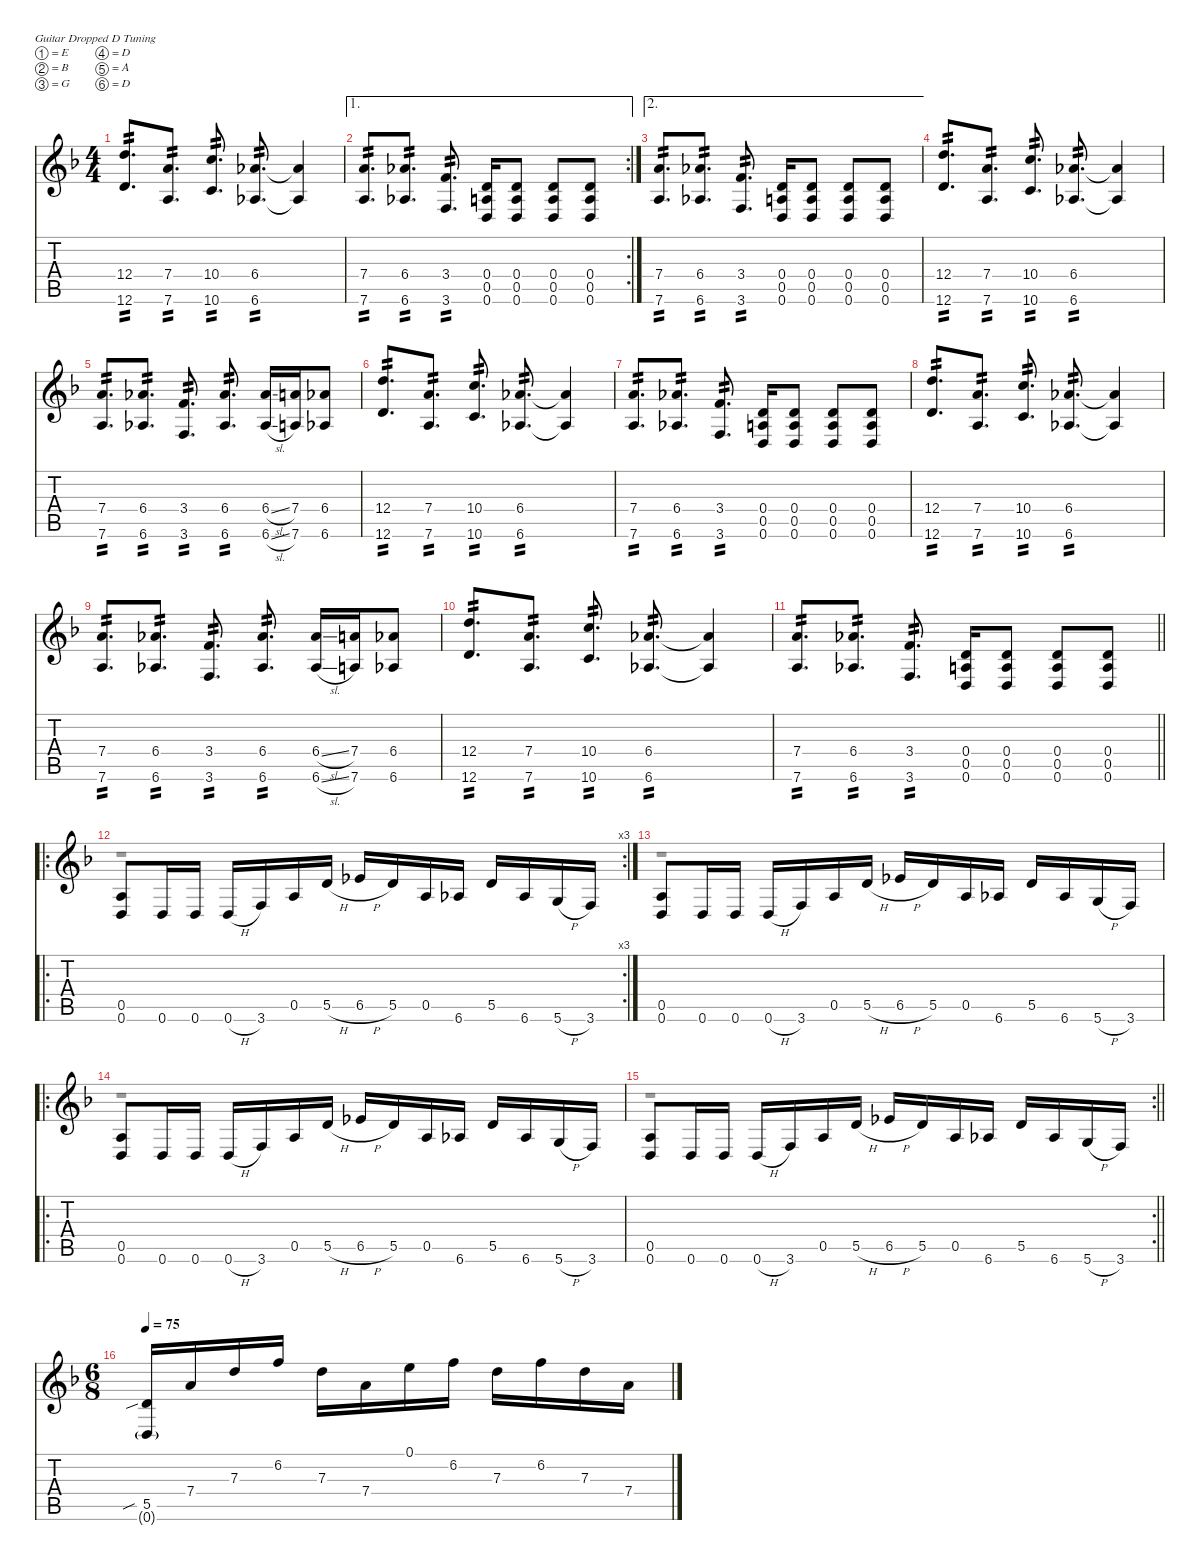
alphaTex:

\defaultSystemsLayout 4
\hideDynamics
\bracketExtendMode nobrackets
\singleTrackTrackNamePolicy hidden
\multiTrackTrackNamePolicy hidden
\otherSystemsTrackNameOrientation horizontal
\track ("Guitar 1" "Guitar 1") {defaultSystemsLayout 4 instrument distortionguitar}
\staff {score tabs}
\tuning (E4 B3 G3 D3 A2 D2)
\voice
\ts (4 4)
\tempo (85 hide)
\clef g2
\ks dminor
(12.4{acc forcenatural} 12.6{acc forcenatural}).8{d tp 2 dy mf beam Up} (7.4{acc forcenatural} 7.6{acc forcenatural}).8{d tp 2 beam Up} (10.4{acc forcenatural} 10.6{acc forcenatural}).8{d tp 2 beam Up} (6.4{acc b} 6.6{acc b}).8{d tp 2 beam Up} (6.4{t acc b} 6.6{t acc b}).4{beam Up} |
\ae 1
\rc 2
\tempo (84 hide)
(7.4{acc forcenatural} 7.6{acc forcenatural}).8{d tp 2 beam Up} (6.4{acc b} 6.6{acc b}).8{d tp 2 beam Up} (3.4{acc forcenatural} 3.6{acc forcenatural}).8{d tp 2 beam Up} (0.4{acc forcenatural} 0.5{acc forcenatural} 0.6{acc forcenatural}).16{beam Up} (0.4{acc forcenatural} 0.5{acc forcenatural} 0.6{acc forcenatural}).8{beam Up} (0.4{acc forcenatural} 0.5{acc forcenatural} 0.6{acc forcenatural}).8{beam Up} (0.4{acc forcenatural} 0.5{acc forcenatural} 0.6{acc forcenatural}).8{beam Up} |
\ae 2
\tempo (85 hide)
(7.4{acc forcenatural} 7.6{acc forcenatural}).8{d tp 2 beam Up} (6.4{acc b} 6.6{acc b}).8{d tp 2 beam Up} (3.4{acc forcenatural} 3.6{acc forcenatural}).8{d tp 2 beam Up} (0.4{acc forcenatural} 0.5{acc forcenatural} 0.6{acc forcenatural}).16{beam Up} (0.4{acc forcenatural} 0.5{acc forcenatural} 0.6{acc forcenatural}).8{beam Up} (0.4{acc forcenatural} 0.5{acc forcenatural} 0.6{acc forcenatural}).8{beam Up} (0.4{acc forcenatural} 0.5{acc forcenatural} 0.6{acc forcenatural}).8{beam Up} |
\tempo (84 0.00625 hide)
(12.4{acc forcenatural} 12.6{acc forcenatural}).8{d tp 2 beam Up} (7.4{acc forcenatural} 7.6{acc forcenatural}).8{d tp 2 beam Up} (10.4{acc forcenatural} 10.6{acc forcenatural}).8{d tp 2 beam Up} (6.4{acc b} 6.6{acc b}).8{d tp 2 beam Up} (6.4{t acc b} 6.6{t acc b}).4{beam Up} |
\tempo (85 0.00625 hide)
(7.4{acc forcenatural} 7.6{acc forcenatural}).8{d tp 2 beam Up} (6.4{acc b} 6.6{acc b}).8{d tp 2 beam Up} (3.4{acc forcenatural} 3.6{acc forcenatural}).8{d tp 2 beam Up} (6.4{acc b} 6.6{acc b}).8{d tp 2 beam Up} (6.4{sl acc b} 6.6{sl acc b}).16{beam Up} (7.4{acc forcenatural} 7.6{acc forcenatural}).16{beam Up} (6.4{acc b} 6.6{acc b}).8{beam Up} |
\tempo (84 0.00625 hide)
(12.4{acc forcenatural} 12.6{acc forcenatural}).8{d tp 2 beam Up} (7.4{acc forcenatural} 7.6{acc forcenatural}).8{d tp 2 beam Up} (10.4{acc forcenatural} 10.6{acc forcenatural}).8{d tp 2 beam Up} (6.4{acc b} 6.6{acc b}).8{d tp 2 beam Up} (6.4{t acc b} 6.6{t acc b}).4{beam Up} |
\tempo (85 hide)
(7.4{acc forcenatural} 7.6{acc forcenatural}).8{d tp 2 beam Up} (6.4{acc b} 6.6{acc b}).8{d tp 2 beam Up} (3.4{acc forcenatural} 3.6{acc forcenatural}).8{d tp 2 beam Up} (0.4{acc forcenatural} 0.5{acc forcenatural} 0.6{acc forcenatural}).16{beam Up} (0.4{acc forcenatural} 0.5{acc forcenatural} 0.6{acc forcenatural}).8{beam Up} (0.4{acc forcenatural} 0.5{acc forcenatural} 0.6{acc forcenatural}).8{beam Up} (0.4{acc forcenatural} 0.5{acc forcenatural} 0.6{acc forcenatural}).8{beam Up} |
\tempo (84 0.00625 hide)
(12.4{acc forcenatural} 12.6{acc forcenatural}).8{d tp 2 dy f beam Up} (7.4{acc forcenatural} 7.6{acc forcenatural}).8{d tp 2 beam Up} (10.4{acc forcenatural} 10.6{acc forcenatural}).8{d tp 2 beam Up} (6.4{acc b} 6.6{acc b}).8{d tp 2 beam Up} (6.4{t acc b} 6.6{t acc b}).4{beam Up} |
\tempo (85 0.00625 hide)
(7.4{acc forcenatural} 7.6{acc forcenatural}).8{d tp 2 beam Up} (6.4{acc b} 6.6{acc b}).8{d tp 2 beam Up} (3.4{acc forcenatural} 3.6{acc forcenatural}).8{d tp 2 beam Up} (6.4{acc b} 6.6{acc b}).8{d tp 2 beam Up} (6.4{sl acc b} 6.6{sl acc b}).16{beam Up} (7.4{acc forcenatural} 7.6{acc forcenatural}).16{beam Up} (6.4{acc b} 6.6{acc b}).8{beam Up} |
\tempo (84 hide)
(12.4{acc forcenatural} 12.6{acc forcenatural}).8{d tp 2 beam Up} (7.4{acc forcenatural} 7.6{acc forcenatural}).8{d tp 2 beam Up} (10.4{acc forcenatural} 10.6{acc forcenatural}).8{d tp 2 beam Up} (6.4{acc b} 6.6{acc b}).8{d tp 2 beam Up} (6.4{t acc b} 6.6{t acc b}).4{beam Up} |
\tempo (85 0.00625 hide)
\barLineRight lightlight
(7.4{acc forcenatural} 7.6{acc forcenatural}).8{d tp 2 beam Up} (6.4{acc b} 6.6{acc b}).8{d tp 2 beam Up} (3.4{acc forcenatural} 3.6{acc forcenatural}).8{d tp 2 beam Up} (0.4{acc forcenatural} 0.5{acc forcenatural} 0.6{acc forcenatural}).16{beam Up} (0.4{acc forcenatural} 0.5{acc forcenatural} 0.6{acc forcenatural}).8{beam Up} (0.4{acc forcenatural} 0.5{acc forcenatural} 0.6{acc forcenatural}).8{beam Up} (0.4{acc forcenatural} 0.5{acc forcenatural} 0.6{acc forcenatural}).8{beam Up} |
\ro
\rc 3
\tempo (84 hide)
(0.5{acc forcenatural} 0.6{acc forcenatural}).8{beam Up} 0.6{acc forcenatural}.16{beam Up} 0.6{acc forcenatural}.16{beam Up} 0.6{h acc forcenatural}.16{beam Up} 3.6{acc forcenatural}.16{beam Up} 0.5{acc forcenatural}.16{beam Up} 5.5{h acc forcenatural}.16{beam Up} 6.5{h acc b}.16{beam Up} 5.5{acc forcenatural}.16{beam Up} 0.5{acc forcenatural}.16{beam Up} 6.6{acc b}.16{beam Up} 5.5{acc forcenatural}.16{beam Up} 6.6{acc b}.16{beam Up} 5.6{h acc forcenatural}.16{beam Up} 3.6{acc forcenatural}.16{beam Up} |
\tempo (85 hide)
(0.5{acc forcenatural} 0.6{acc forcenatural}).8{beam Up} 0.6{acc forcenatural}.16{beam Up} 0.6{acc forcenatural}.16{beam Up} 0.6{h acc forcenatural}.16{beam Up} 3.6{acc forcenatural}.16{beam Up} 0.5{acc forcenatural}.16{beam Up} 5.5{h acc forcenatural}.16{beam Up} 6.5{h acc b}.16{beam Up} 5.5{acc forcenatural}.16{beam Up} 0.5{acc forcenatural}.16{beam Up} 6.6{acc b}.16{beam Up} 5.5{acc forcenatural}.16{beam Up} 6.6{acc b}.16{beam Up} 5.6{h acc forcenatural}.16{beam Up} 3.6{acc forcenatural}.16{beam Up} |
\ro
\tempo (84 hide)
(0.5{acc forcenatural} 0.6{acc forcenatural}).8{beam Up} 0.6{acc forcenatural}.16{beam Up} 0.6{acc forcenatural}.16{beam Up} 0.6{h acc forcenatural}.16{beam Up} 3.6{acc forcenatural}.16{beam Up} 0.5{acc forcenatural}.16{beam Up} 5.5{h acc forcenatural}.16{beam Up} 6.5{h acc b}.16{beam Up} 5.5{acc forcenatural}.16{beam Up} 0.5{acc forcenatural}.16{beam Up} 6.6{acc b}.16{beam Up} 5.5{acc forcenatural}.16{beam Up} 6.6{acc b}.16{beam Up} 5.6{h acc forcenatural}.16{beam Up} 3.6{acc forcenatural}.16{beam Up} |
\rc 2
\tempo (85 hide)
\barLineRight lightlight
(0.5{acc forcenatural} 0.6{acc forcenatural}).8{beam Up} 0.6{acc forcenatural}.16{beam Up} 0.6{acc forcenatural}.16{beam Up} 0.6{h acc forcenatural}.16{beam Up} 3.6{acc forcenatural}.16{beam Up} 0.5{acc forcenatural}.16{beam Up} 5.5{h acc forcenatural}.16{beam Up} 6.5{h acc b}.16{beam Up} 5.5{acc forcenatural}.16{beam Up} 0.5{acc forcenatural}.16{beam Up} 6.6{acc b}.16{beam Up} 5.5{acc forcenatural}.16{beam Up} 6.6{acc b}.16{beam Up} 5.6{h acc forcenatural}.16{beam Up} 3.6{acc forcenatural}.16{beam Up} |
\ts (6 8)
\beaming (8 2 2 2 2)
\tempo 75
(5.5{sib acc forcenatural} 0.6{g acc forcenatural}).16{dy mp instrument acousticguitarsteel beam Up} 7.4{acc forcenatural}.16{beam Up} 7.3{acc forcenatural}.16{beam Up} 6.2{acc forcenatural}.16{beam Up} 7.3{acc forcenatural}.16{beam Down} 7.4{acc forcenatural}.16{beam Down} 0.1{acc forcenatural}.16{beam Down} 6.2{acc forcenatural}.16{beam Down} 7.3{acc forcenatural}.16{beam Down} 6.2{acc forcenatural}.16{beam Down} 7.3{acc forcenatural}.16{beam Down} 7.4{acc forcenatural}.16{beam Down}
\voice
\clef g2
\ottava regular
\simile none
\ks dminor
|
|
|
|
|
|
|
|
|
|
\barLineRight lightlight
|
r.1{beam Down} |
r.1{beam Down} |
r.1{beam Down} |
\barLineRight lightlight
r.1{beam Down} |
